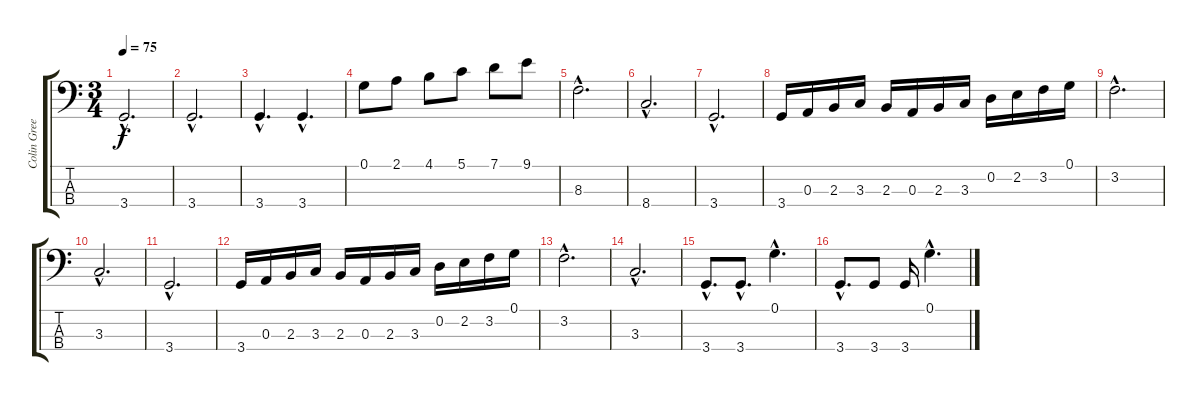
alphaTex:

\track ("Colin Greenwood" "Colin Gree") {instrument electricbassfinger}
\staff {score tabs}
\tuning (G2 D2 A1 E1) {hide}
\ts (3 4)
\tempo 75
\clef f4
\ks c
3.4{hac}.2{d dy f} |
3.4{hac}.2{d} |
3.4{hac}.4{d} 3.4{hac}.4{d} |
0.1.8 2.1.8 4.1.8 5.1.8 7.1.8 9.1.8 |
8.3{hac}.2{d} |
8.4{hac}.2{d} |
3.4{hac}.2{d} |
3.4.16 0.3.16 2.3.16 3.3.16 2.3.16 0.3.16 2.3.16 3.3.16 0.2.16 2.2.16 3.2.16 0.1.16 |
3.2{hac}.2{d} |
3.3{hac}.2{d} |
3.4{hac}.2{d} |
3.4.16 0.3.16 2.3.16 3.3.16 2.3.16 0.3.16 2.3.16 3.3.16 0.2.16 2.2.16 3.2.16 0.1.16 |
3.2{hac}.2{d} |
3.3{hac}.2{d} |
3.4{hac}.8{d} 3.4{hac}.8{d} 0.1{hac}.4{d} |
3.4{hac}.8{d} 3.4.8 3.4.16 0.1{hac}.4{d}
